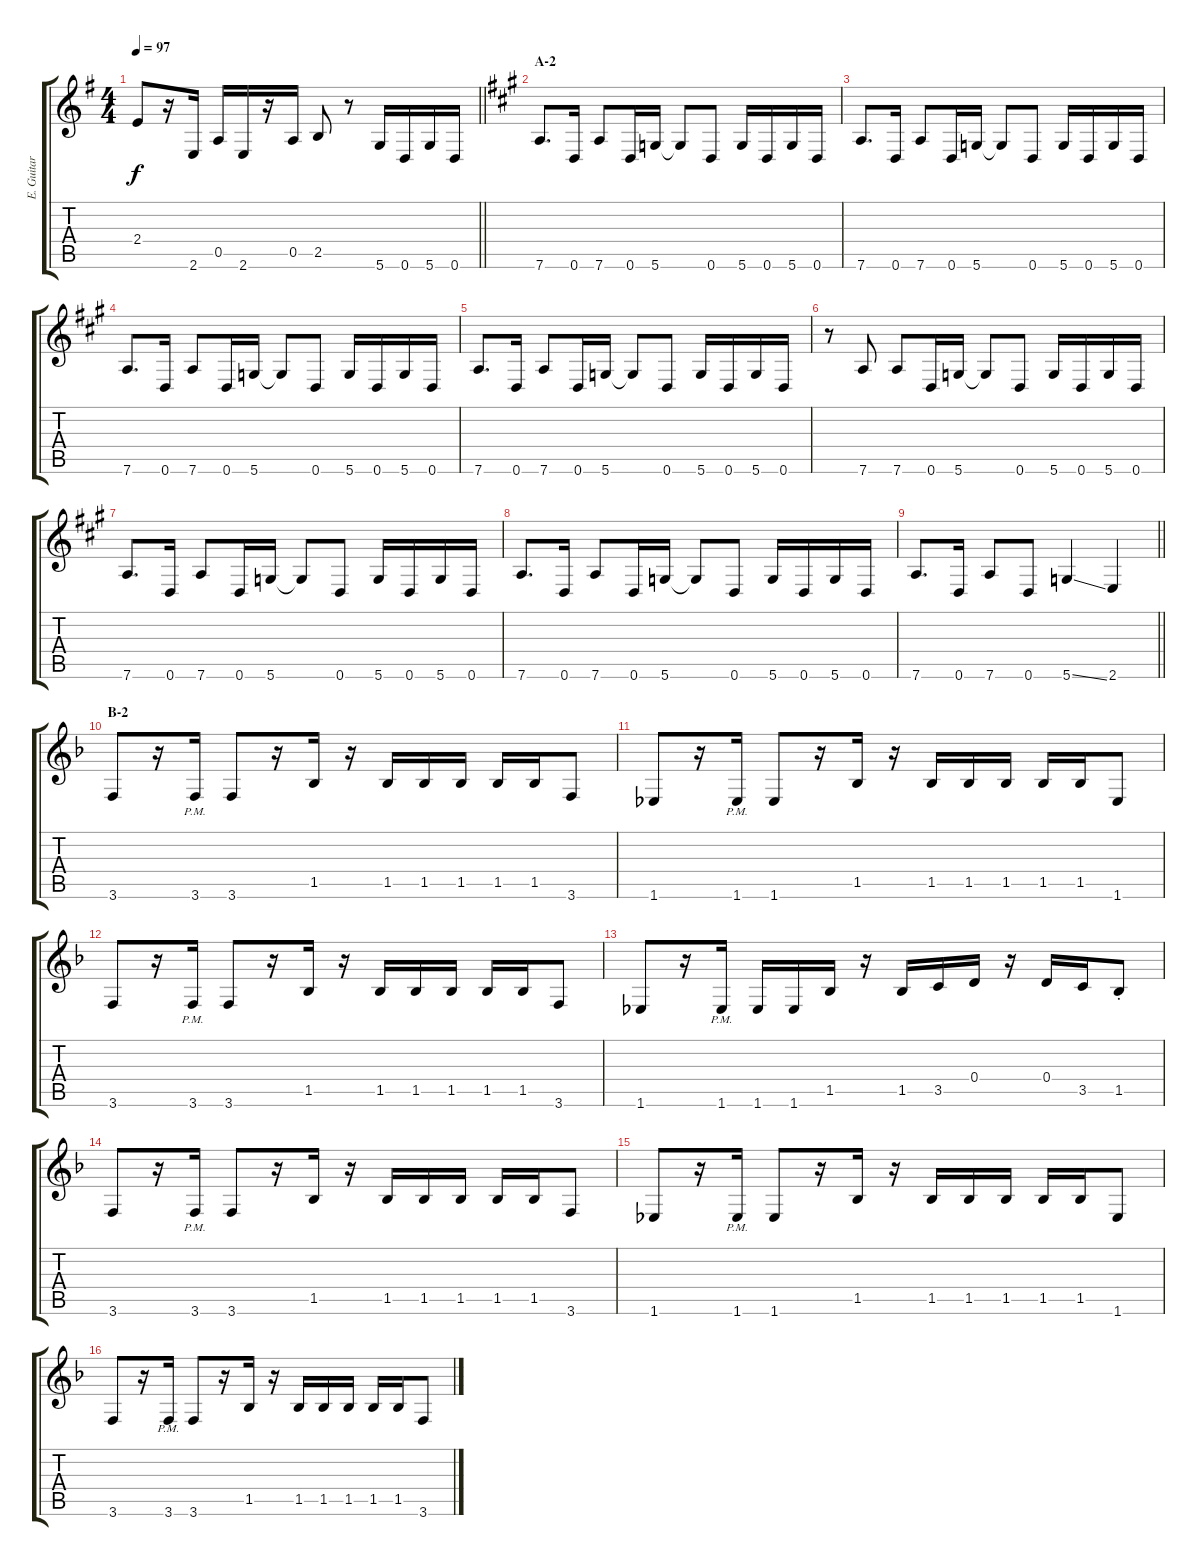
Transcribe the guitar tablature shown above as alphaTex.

\track ("E. Guitar I" "E. Guitar ") {instrument overdrivenguitar}
\staff {score tabs}
\tuning (E4 B3 G3 D3 A2 D2) {hide}
\ts (4 4)
\tempo 97
\clef g2
\barLineRight lightlight
\ks eminor
2.4.8{dy f} r.16 2.6.16 0.5.16 2.6.16 r.16 0.5.16 2.5.8 r.8 5.6.16 0.6.16 5.6.16 0.6.16 |
\section ("" "A-2")
\ks a
7.6.8{d} 0.6.16 7.6.8 0.6.16 5.6.16 5.6{t}.8 0.6.8 5.6.16 0.6.16 5.6.16 0.6.16 |
7.6.8{d} 0.6.16 7.6.8 0.6.16 5.6.16 5.6{t}.8 0.6.8 5.6.16 0.6.16 5.6.16 0.6.16 |
7.6.8{d} 0.6.16 7.6.8 0.6.16 5.6.16 5.6{t}.8 0.6.8 5.6.16 0.6.16 5.6.16 0.6.16 |
7.6.8{d} 0.6.16 7.6.8 0.6.16 5.6.16 5.6{t}.8 0.6.8 5.6.16 0.6.16 5.6.16 0.6.16 |
r.8 7.6.8 7.6.8 0.6.16 5.6.16 5.6{t}.8 0.6.8 5.6.16 0.6.16 5.6.16 0.6.16 |
7.6.8{d} 0.6.16 7.6.8 0.6.16 5.6.16 5.6{t}.8 0.6.8 5.6.16 0.6.16 5.6.16 0.6.16 |
7.6.8{d} 0.6.16 7.6.8 0.6.16 5.6.16 5.6{t}.8 0.6.8 5.6.16 0.6.16 5.6.16 0.6.16 |
\barLineRight lightlight
7.6.8{d} 0.6.16 7.6.8 0.6.8 5.6{ss}.4 2.6.4 |
\section ("" "B-2")
\ks f
3.6.8 r.16 3.6{pm}.16 3.6.8 r.16 1.5.16 r.16 1.5.16 1.5.16 1.5.16 1.5.16 1.5.16 3.6.8 |
1.6.8 r.16 1.6{pm}.16 1.6.8 r.16 1.5.16 r.16 1.5.16 1.5.16 1.5.16 1.5.16 1.5.16 1.6.8 |
3.6.8 r.16 3.6{pm}.16 3.6.8 r.16 1.5.16 r.16 1.5.16 1.5.16 1.5.16 1.5.16 1.5.16 3.6.8 |
1.6.8 r.16 1.6{pm}.16 1.6.16 1.6.16 1.5.16 r.16 1.5.16 3.5.16 0.4.16 r.16 0.4.16 3.5.16 1.5{st}.8 |
3.6.8 r.16 3.6{pm}.16 3.6.8 r.16 1.5.16 r.16 1.5.16 1.5.16 1.5.16 1.5.16 1.5.16 3.6.8 |
1.6.8 r.16 1.6{pm}.16 1.6.8 r.16 1.5.16 r.16 1.5.16 1.5.16 1.5.16 1.5.16 1.5.16 1.6.8 |
3.6.8 r.16 3.6{pm}.16 3.6.8 r.16 1.5.16 r.16 1.5.16 1.5.16 1.5.16 1.5.16 1.5.16 3.6.8
